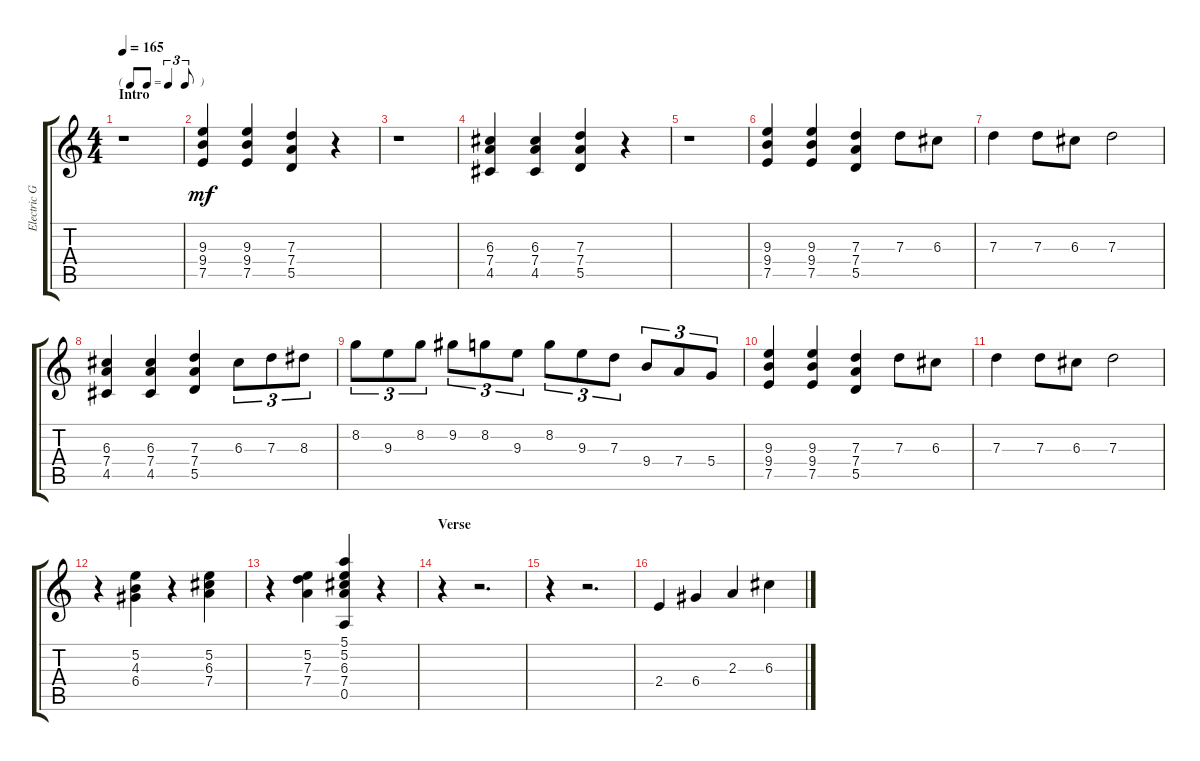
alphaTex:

\track ("Electric Guitar" "Electric G") {instrument overdrivenguitar}
\staff {score tabs}
\tuning (E4 B3 G3 D3 A2 E2) {hide}
\ts (4 4)
\tf triplet8th
\section ("" "Intro")
\tempo 165
\clef g2
\ks c
r.1{dy mf instrument overdrivenguitar} |
(9.3 9.4 7.5).4 (9.3 9.4 7.5).4 (7.3 7.4 5.5).4 r.4 |
r.1 |
(6.3 7.4 4.5).4 (6.3 7.4 4.5).4 (7.3 7.4 5.5).4 r.4 |
r.1 |
(9.3 9.4 7.5).4 (9.3 9.4 7.5).4 (7.3 7.4 5.5).4 7.3.8 6.3.8 |
7.3.4 7.3.8 6.3.8 7.3.2 |
(6.3 7.4 4.5).4 (6.3 7.4 4.5).4 (7.3 7.4 5.5).4 6.3.8{tu (3 2)} 7.3.8{tu (3 2)} 8.3.8{tu (3 2)} |
8.2.8{tu (3 2)} 9.3.8{tu (3 2)} 8.2.8{tu (3 2)} 9.2.8{tu (3 2)} 8.2.8{tu (3 2)} 9.3.8{tu (3 2)} 8.2.8{tu (3 2)} 9.3.8{tu (3 2)} 7.3.8{tu (3 2)} 9.4.8{tu (3 2)} 7.4.8{tu (3 2)} 5.4.8{tu (3 2)} |
(9.3 9.4 7.5).4 (9.3 9.4 7.5).4 (7.3 7.4 5.5).4 7.3.8 6.3.8 |
7.3.4 7.3.8 6.3.8 7.3.2 |
r.4 (5.2 4.3 6.4).4 r.4 (5.2 6.3 7.4).4 |
r.4 (5.2 7.3 7.4).4 (5.1 5.2 6.3 7.4 0.5).4 r.4 |
\section ("" "Verse")
r.4 r.2{d} |
r.4 r.2{d} |
2.4.4 6.4.4 2.3.4 6.3.4
